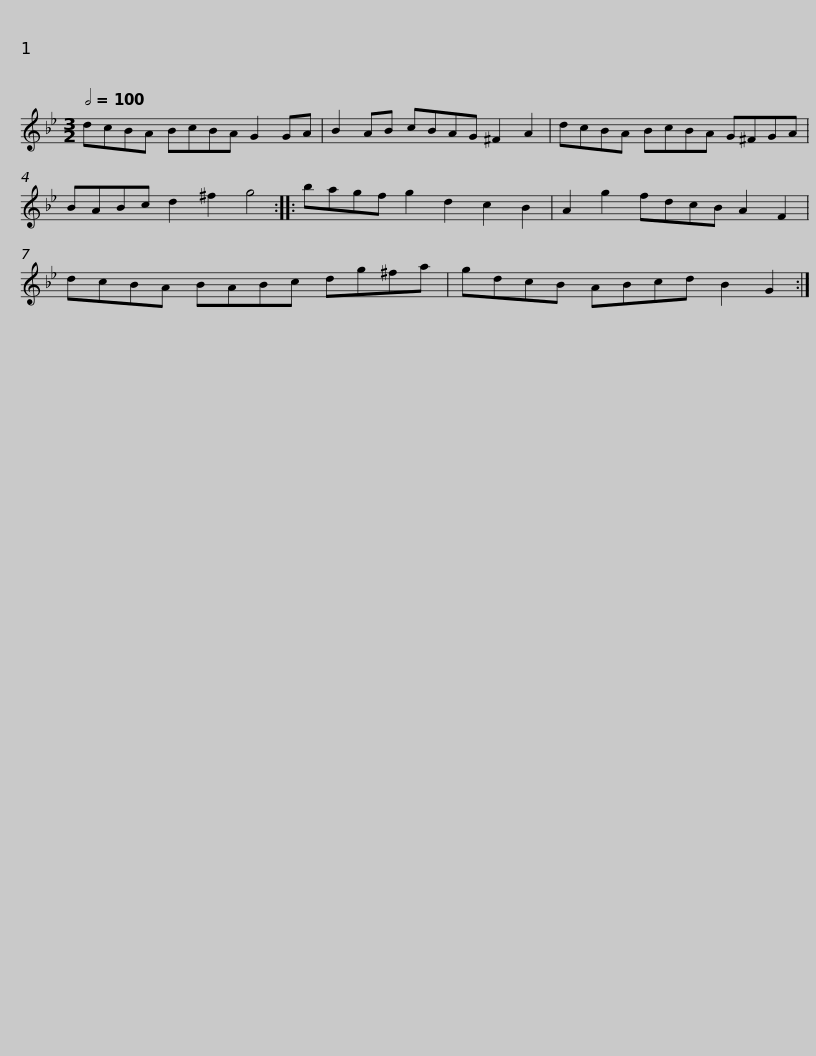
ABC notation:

X:1
L:1/8
Q:1/2=100
M:3/2
I:linebreak $
K:Gmin
V:1 treble
V:1
 dcBA BcBA G2 GA | B2 AB cBAG ^F2 A2 | dcBA BcBA G^FGA | BABc d2 ^f2 g4 ::$ bagf g2 d2 c2 B2 | %5
 A2 g2 fdcB A2 F2 | dcBA BABc dg^fa | gdcB ABcd B2 G2 :| %8
